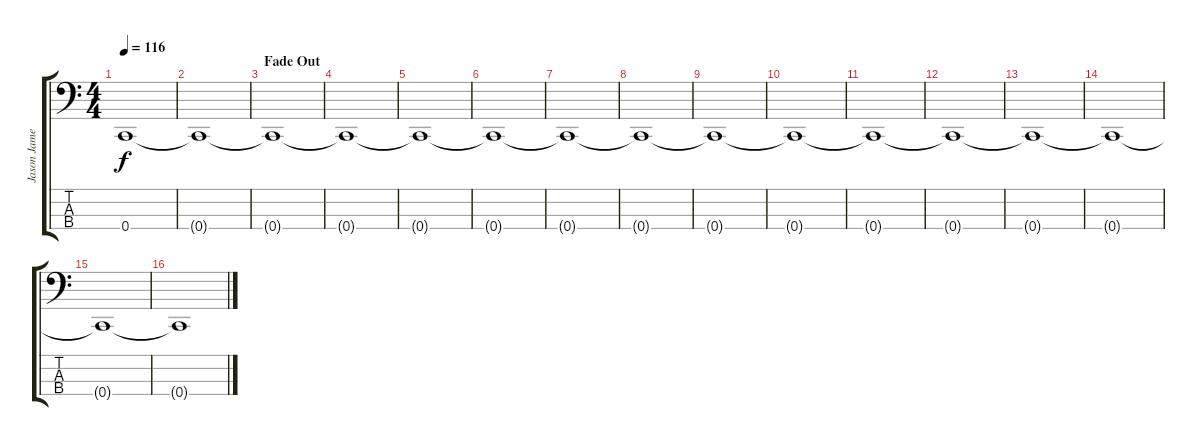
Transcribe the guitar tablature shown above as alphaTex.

\track ("Jason James" "Jason Jame") {instrument electricbasspick}
\staff {score tabs}
\tuning (F2 C2 G1 C1) {hide}
\ts (4 4)
\tempo 116
\clef f4
\ks c
0.4{t}.1{dy f} |
0.4{t}.1 |
\section ("" "Fade Out")
0.4{t}.1 |
0.4{t}.1 |
0.4{t}.1 |
0.4{t}.1 |
0.4{t}.1 |
0.4{t}.1 |
0.4{t}.1 |
0.4{t}.1 |
0.4{t}.1 |
0.4{t}.1 |
0.4{t}.1 |
0.4{t}.1 |
0.4{t}.1 |
0.4{t}.1
